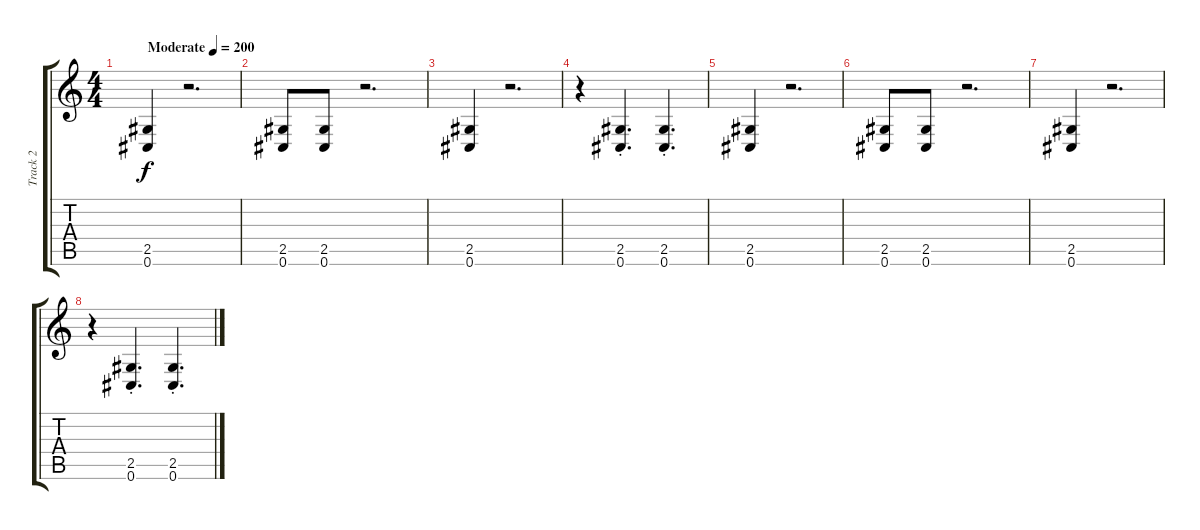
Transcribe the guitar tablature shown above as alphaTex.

\track ("Track 2" "Track 2") {instrument distortionguitar}
\staff {score tabs}
\tuning (Db4 Ab3 E3 B2 Gb2 Db2) {hide}
\ts (4 4)
\tempo (200 "Moderate")
\clef g2
\ks c
(2.5 0.6).4{dy f instrument distortionguitar} r.2{d} |
(2.5 0.6).8 (2.5 0.6).8 r.2{d} |
(2.5 0.6).4 r.2{d} |
r.4 (2.5{st} 0.6{st}).4{d} (2.5{st} 0.6{st}).4{d} |
(2.5 0.6).4 r.2{d} |
(2.5 0.6).8 (2.5 0.6).8 r.2{d} |
(2.5 0.6).4 r.2{d} |
r.4 (2.5{st} 0.6{st}).4{d} (2.5{st} 0.6{st}).4{d}
